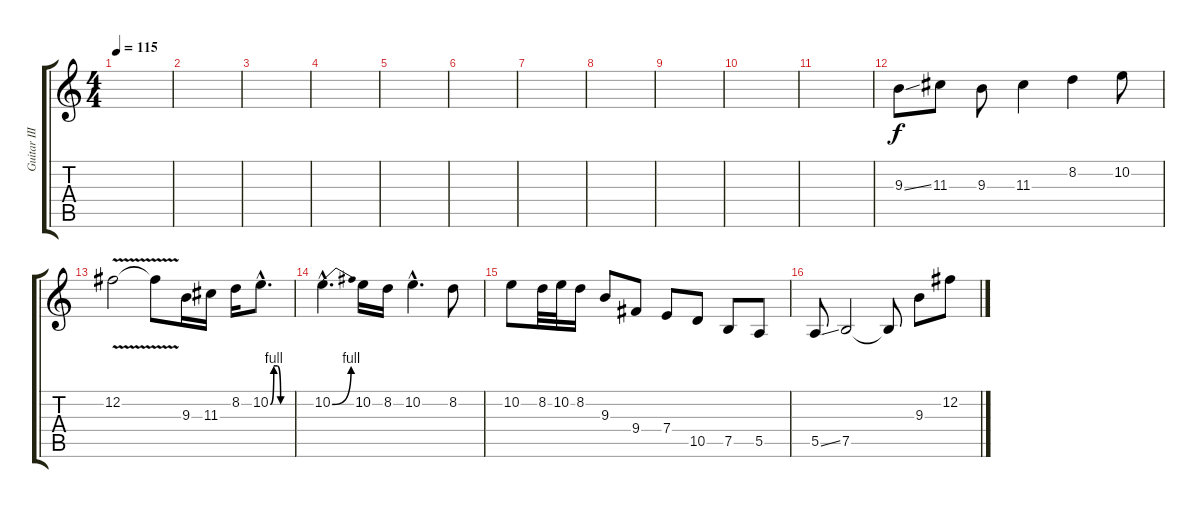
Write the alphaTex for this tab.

\track ("Guitar III" "Guitar III") {instrument distortionguitar}
\staff {score tabs}
\tuning (B3 Gb3 D3 A2 E2 B1) {hide}
\ts (4 4)
\tempo 115
\clef g2
\ks c
|
|
|
|
|
|
|
|
|
|
|
9.3{ss}.8 11.3.8 9.3.8 11.3.4 8.2.4 10.2.8 |
12.2{v}.2 12.2{t}.8 9.3.16 11.3.16 8.2.16 10.2{be (custom 0 0 10 4 20 4 30 0 60 0) hac}.8{d} |
10.2{be (bend 0 0 60 4) hac}.4{d} 10.2.16 8.2.16 10.2{hac}.4{d} 8.2.8 |
10.2.8 8.2.32 10.2.32 8.2.16 9.3.8 9.4.8 7.4.8 10.5.8 7.5.8 5.5.8 |
5.5{ss}.8 7.5.2 7.5{t}.8 9.3.8 12.2.8
